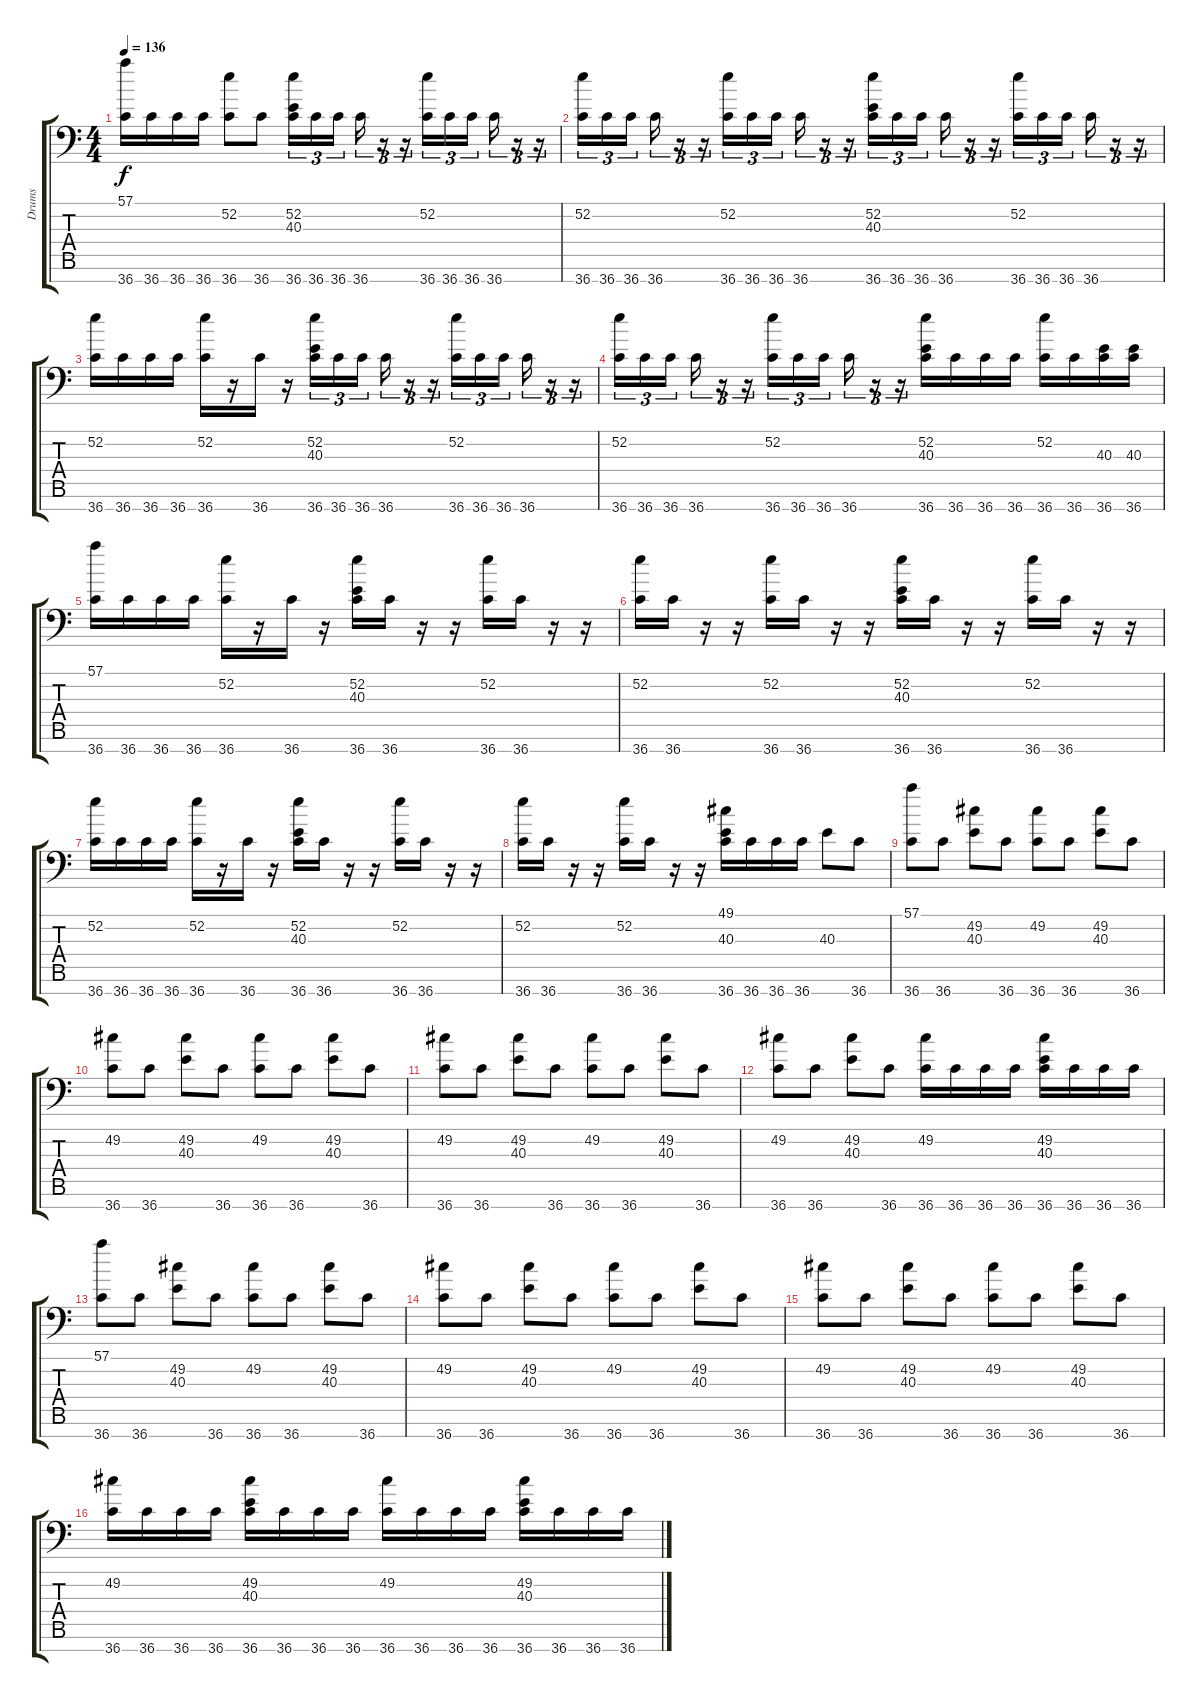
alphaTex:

\track ("Drums" "Drums") {instrument acousticgrandpiano}
\staff {score tabs}
\tuning (C-1 C-1 C-1 C-1 C-1 C-1 C-1) {hide}
\ts (4 4)
\tempo 136
\clef f4
\ks c
(57.1 36.7).16{dy f} 36.7.16 36.7.16 36.7.16 (52.2 36.7).8 36.7.8 (52.2 40.3 36.7).16{tu (3 2)} 36.7.16{tu (3 2)} 36.7.16{tu (3 2)} 36.7.16{tu (3 2)} r.16{tu (3 2)} r.16{tu (3 2)} (52.2 36.7).16{tu (3 2)} 36.7.16{tu (3 2)} 36.7.16{tu (3 2)} 36.7.16{tu (3 2)} r.16{tu (3 2)} r.16{tu (3 2)} |
(52.2 36.7).16{tu (3 2)} 36.7.16{tu (3 2)} 36.7.16{tu (3 2)} 36.7.16{tu (3 2)} r.16{tu (3 2)} r.16{tu (3 2)} (52.2 36.7).16{tu (3 2)} 36.7.16{tu (3 2)} 36.7.16{tu (3 2)} 36.7.16{tu (3 2)} r.16{tu (3 2)} r.16{tu (3 2)} (52.2 40.3 36.7).16{tu (3 2)} 36.7.16{tu (3 2)} 36.7.16{tu (3 2)} 36.7.16{tu (3 2)} r.16{tu (3 2)} r.16{tu (3 2)} (52.2 36.7).16{tu (3 2)} 36.7.16{tu (3 2)} 36.7.16{tu (3 2)} 36.7.16{tu (3 2)} r.16{tu (3 2)} r.16{tu (3 2)} |
(52.2 36.7).16 36.7.16 36.7.16 36.7.16 (52.2 36.7).16 r.16 36.7.16 r.16 (52.2 40.3 36.7).16{tu (3 2)} 36.7.16{tu (3 2)} 36.7.16{tu (3 2)} 36.7.16{tu (3 2)} r.16{tu (3 2)} r.16{tu (3 2)} (52.2 36.7).16{tu (3 2)} 36.7.16{tu (3 2)} 36.7.16{tu (3 2)} 36.7.16{tu (3 2)} r.16{tu (3 2)} r.16{tu (3 2)} |
(52.2 36.7).16{tu (3 2)} 36.7.16{tu (3 2)} 36.7.16{tu (3 2)} 36.7.16{tu (3 2)} r.16{tu (3 2)} r.16{tu (3 2)} (52.2 36.7).16{tu (3 2)} 36.7.16{tu (3 2)} 36.7.16{tu (3 2)} 36.7.16{tu (3 2)} r.16{tu (3 2)} r.16{tu (3 2)} (52.2 40.3 36.7).16 36.7.16 36.7.16 36.7.16 (52.2 36.7).16 36.7.16 (40.3 36.7).16 (40.3 36.7).16 |
(57.1 36.7).16 36.7.16 36.7.16 36.7.16 (52.2 36.7).16 r.16 36.7.16 r.16 (52.2 40.3 36.7).16 36.7.16 r.16 r.16 (52.2 36.7).16 36.7.16 r.16 r.16 |
(52.2 36.7).16 36.7.16 r.16 r.16 (52.2 36.7).16 36.7.16 r.16 r.16 (52.2 40.3 36.7).16 36.7.16 r.16 r.16 (52.2 36.7).16 36.7.16 r.16 r.16 |
(52.2 36.7).16 36.7.16 36.7.16 36.7.16 (52.2 36.7).16 r.16 36.7.16 r.16 (52.2 40.3 36.7).16 36.7.16 r.16 r.16 (52.2 36.7).16 36.7.16 r.16 r.16 |
(52.2 36.7).16 36.7.16 r.16 r.16 (52.2 36.7).16 36.7.16 r.16 r.16 (49.1 40.3 36.7).16 36.7.16 36.7.16 36.7.16 40.3.8 36.7.8 |
(57.1 36.7).8 36.7.8 (49.2 40.3).8 36.7.8 (49.2 36.7).8 36.7.8 (49.2 40.3).8 36.7.8 |
(49.2 36.7).8 36.7.8 (49.2 40.3).8 36.7.8 (49.2 36.7).8 36.7.8 (49.2 40.3).8 36.7.8 |
(49.2 36.7).8 36.7.8 (49.2 40.3).8 36.7.8 (49.2 36.7).8 36.7.8 (49.2 40.3).8 36.7.8 |
(49.2 36.7).8 36.7.8 (49.2 40.3).8 36.7.8 (49.2 36.7).16 36.7.16 36.7.16 36.7.16 (49.2 40.3 36.7).16 36.7.16 36.7.16 36.7.16 |
(57.1 36.7).8 36.7.8 (49.2 40.3).8 36.7.8 (49.2 36.7).8 36.7.8 (49.2 40.3).8 36.7.8 |
(49.2 36.7).8 36.7.8 (49.2 40.3).8 36.7.8 (49.2 36.7).8 36.7.8 (49.2 40.3).8 36.7.8 |
(49.2 36.7).8 36.7.8 (49.2 40.3).8 36.7.8 (49.2 36.7).8 36.7.8 (49.2 40.3).8 36.7.8 |
(49.2 36.7).16 36.7.16 36.7.16 36.7.16 (49.2 40.3 36.7).16 36.7.16 36.7.16 36.7.16 (49.2 36.7).16 36.7.16 36.7.16 36.7.16 (49.2 40.3 36.7).16 36.7.16 36.7.16 36.7.16
